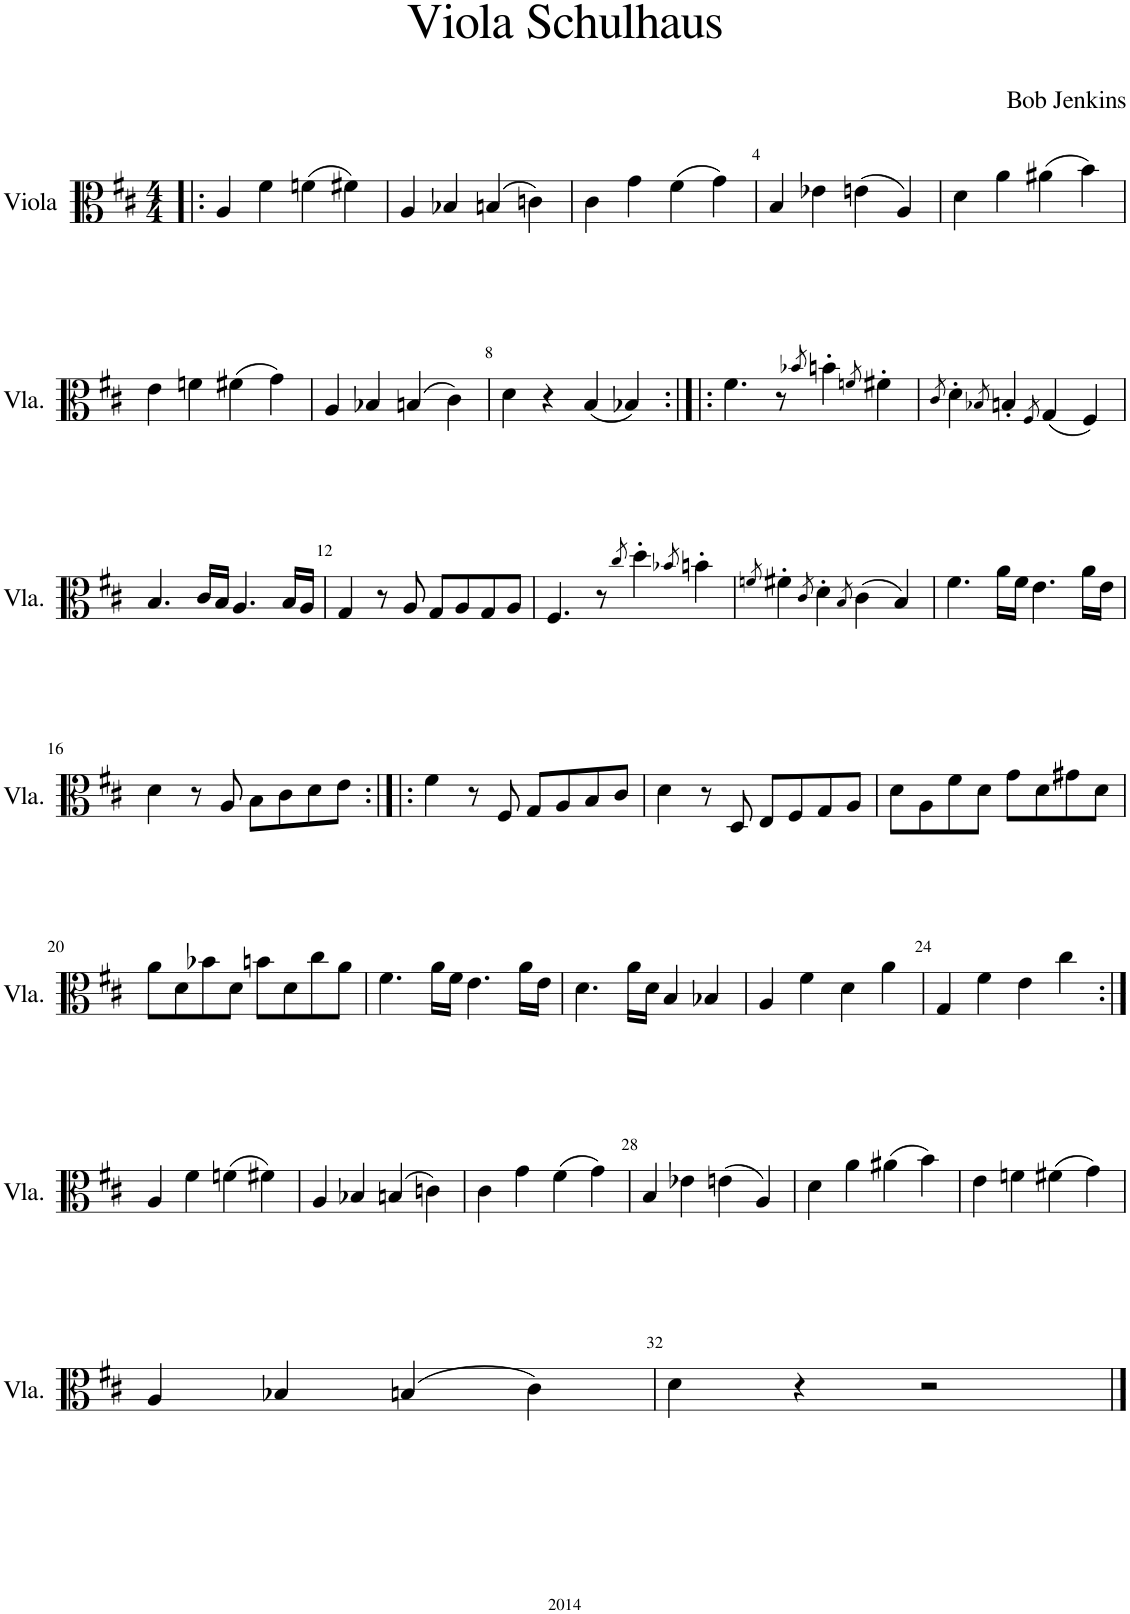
**kern
*part1
*staff1
*I"Viola
*I'Vla.
*clefC3
*k[f#c#]
*M4/4
=1!|:
4A/
4f#\
(4fn\
4f#X\)
=2
4A/
4B-X/
(4Bn/
4cn\)
=3
4c#\
4g\
(4f#\
4g\)
=4
4B/
4e-X\
(4en\
4A/)
=5
4d\
4a\
(4a#X\
4b\)
!!LO:LB:g=z
=6
4e\
4fn\
(4f#X\
4g\)
=7
4A/
4B-X/
(4Bn/
4c#\)
=8
4d\
4r
(4B/
4B-X/)
=9:|!|:
4.f#\
8r
8qb-X/
4bn'\
8qfn/
4f#X'\
=10
8qc#/
4d'\
8qB-X/
4Bn'/
8qF#/
(4G/
4F#/)
!!LO:LB:g=z
=11
4.B/
16c#/LL
16B/JJ
4.A/
16B/LL
16A/JJ
=12
4G/
8r
8A/
8G/L
8A/
8G/
8A/J
=13
4.F#/
8r
8qcc#/
4dd'\
8qb-X/
4bn'\
=14
8qfn/
4f#X'\
8qc#/
4d'\
8qB/
(4c#\
4B/)
=15
4.f#\
16a\LL
16f#\JJ
4.e\
16a\LL
16e\JJ
!!LO:LB:g=z
=16
4d\
8r
8A/
8B\L
8c#\
8d\
8e\J
=17:|!|:
4f#\
8r
8F#/
8G/L
8A/
8B/
8c#/J
=18
4d\
8r
8D/
8E/L
8F#/
8G/
8A/J
=19
8d\L
8A\
8f#\
8d\J
8g\L
8d\
8g#X\
8d\J
!!LO:LB:g=z
=20
8a\L
8d\
8b-X\
8d\J
8bn\L
8d\
8cc#\
8a\J
=21
4.f#\
16a\LL
16f#\JJ
4.e\
16a\LL
16e\JJ
=22
4.d\
16a\LL
16d\JJ
4B/
4B-X/
=23
4A/
4f#\
4d\
4a\
=24
4G/
4f#\
4e\
4cc#\
!!LO:LB:g=z
=25:|!
4A/
4f#\
(4fn\
4f#X\)
=26
4A/
4B-X/
(4Bn/
4cn\)
=27
4c#\
4g\
(4f#\
4g\)
=28
4B/
4e-X\
(4en\
4A/)
=29
4d\
4a\
(4a#X\
4b\)
=30
4e\
4fn\
(4f#X\
4g\)
!!LO:LB:g=z
=31
4A/
4B-X/
(4Bn/
4c#\)
=32
4d\
4r
2r
==
*-
